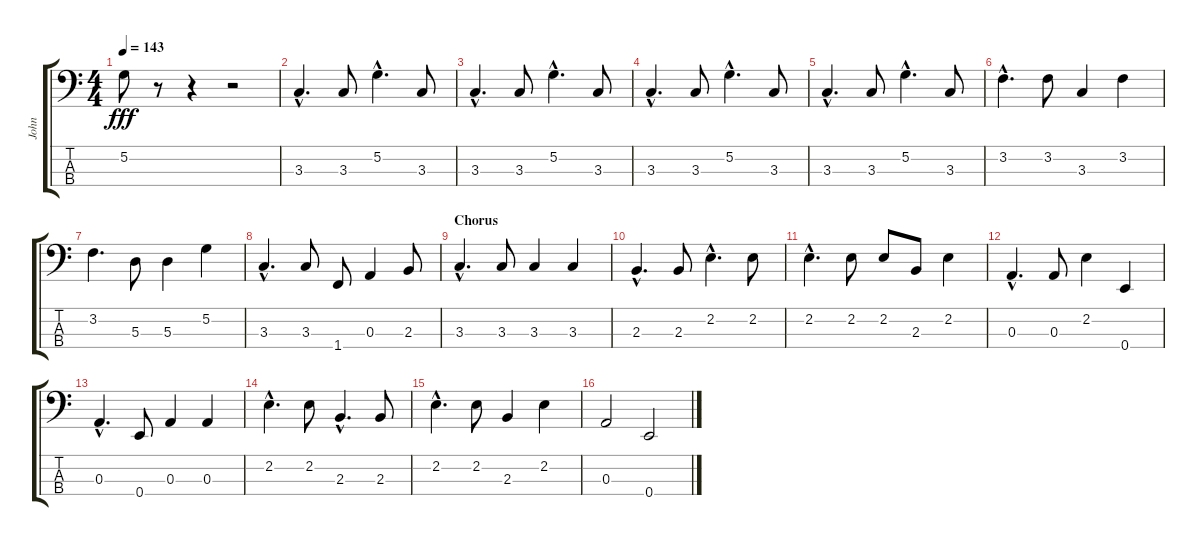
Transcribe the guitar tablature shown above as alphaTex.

\track ("John" "John") {instrument electricbassfinger}
\staff {score tabs}
\tuning (G2 D2 A1 E1) {hide}
\ts (4 4)
\tempo 143
\clef f4
\ks c
5.2.8{dy fff} r.8 r.4 r.2 |
3.3{hac}.4{d} 3.3.8 5.2{hac}.4{d} 3.3.8 |
3.3{hac}.4{d} 3.3.8 5.2{hac}.4{d} 3.3.8 |
3.3{hac}.4{d} 3.3.8 5.2{hac}.4{d} 3.3.8 |
3.3{hac}.4{d} 3.3.8 5.2{hac}.4{d} 3.3.8 |
3.2{hac}.4{d} 3.2.8 3.3.4 3.2.4 |
3.2.4{d} 5.3.8 5.3.4 5.2.4 |
3.3{hac}.4{d} 3.3.8 1.4.8 0.3.4 2.3.8 |
\section ("" "Chorus")
3.3{hac}.4{d} 3.3.8 3.3.4 3.3.4 |
2.3{hac}.4{d} 2.3.8 2.2{hac}.4{d} 2.2.8 |
2.2{hac}.4{d} 2.2.8 2.2.8 2.3.8 2.2.4 |
0.3{hac}.4{d} 0.3.8 2.2.4 0.4.4 |
0.3{hac}.4{d} 0.4.8 0.3.4 0.3.4 |
2.2{hac}.4{d} 2.2.8 2.3{hac}.4{d} 2.3.8 |
2.2{hac}.4{d} 2.2.8 2.3.4 2.2.4 |
0.3.2 0.4.2
